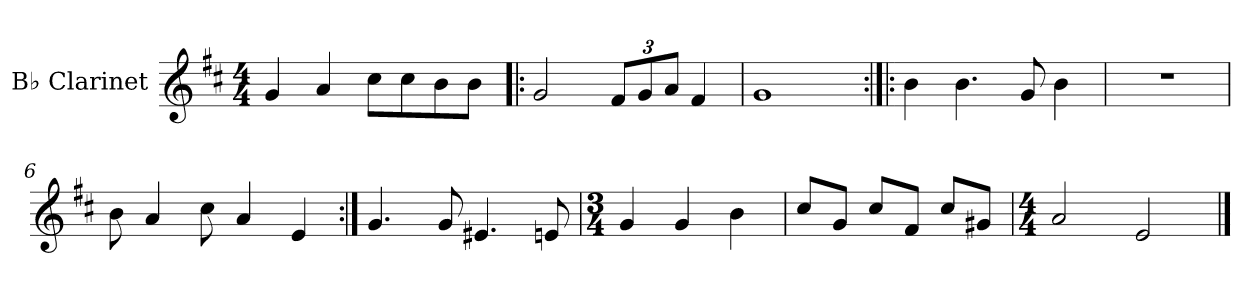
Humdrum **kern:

**kern
*part1
*staff1
*I"B♭ Clarinet
*I'B♭ Cl.
*clefG2
*ITrd1c2
*k[]
*M4/4
=1
4f/
4g/
8b\L
8b\
8a\
8a\J
=2!|:
2f/
*Xbrackettup
12e/L
12f/
12g/J
4e/
=3
1f
=4:|!|:
4a\
4.a\
8f/
4a\
!!LO:LB:g=z
=5
1r
=6
8a\
4g/
8b\
4g/
4d/
=7:|!
4.f/
8f/
4.d#X/
8dn/
=8
*M3/4
4f/
4f/
4a\
=9
8b/L
8f/J
8b/L
8e/J
8b/L
8f#X/J
=10
*M4/4
2g/
2d/
==
*-
